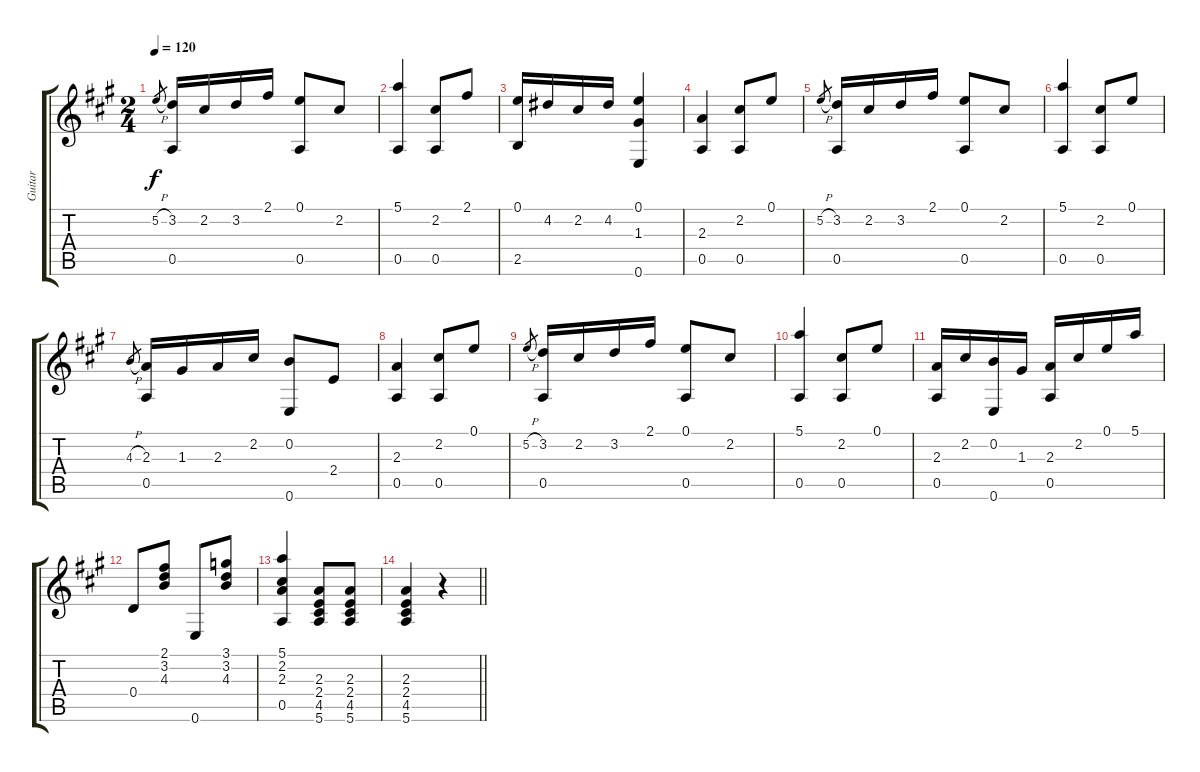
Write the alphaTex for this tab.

\track ("Guitar" "Guitar") {instrument acousticguitarnylon}
\staff {score tabs}
\tuning (E4 B3 G3 D3 A2 E2) {hide}
\ts (2 4)
\tempo 120
\clef g2
\ks a
5.2{h}.8{gr dy f} (3.2 0.5).16 2.2.16 3.2.16 2.1.16 (0.1 0.5).8 2.2.8 |
(5.1 0.5).4 (2.2 0.5).8 2.1.8 |
(0.1 2.5).16 4.2.16 2.2.16 4.2.16 (0.1 1.3 0.6).4 |
(2.3 0.5).4 (2.2 0.5).8 0.1.8 |
5.2{h}.8{gr} (3.2 0.5).16 2.2.16 3.2.16 2.1.16 (0.1 0.5).8 2.2.8 |
(5.1 0.5).4 (2.2 0.5).8 0.1.8 |
4.3{h}.8{gr} (2.3 0.5).16 1.3.16 2.3.16 2.2.16 (0.2 0.6).8 2.4.8 |
(2.3 0.5).4 (2.2 0.5).8 0.1.8 |
5.2{h}.8{gr} (3.2 0.5).16 2.2.16 3.2.16 2.1.16 (0.1 0.5).8 2.2.8 |
(5.1 0.5).4 (2.2 0.5).8 0.1.8 |
(2.3 0.5).16 2.2.16 (0.2 0.6).16 1.3.16 (2.3 0.5).16 2.2.16 0.1.16 5.1.16 |
0.4.8 (2.1 3.2 4.3).8 0.6.8 (3.1 3.2 4.3).8 |
(5.1 2.2 2.3 0.5).4 (2.3 2.4 4.5 5.6).8 (2.3 2.4 4.5 5.6).8 |
\barLineRight lightlight
(2.3 2.4 4.5 5.6).4 r.4
